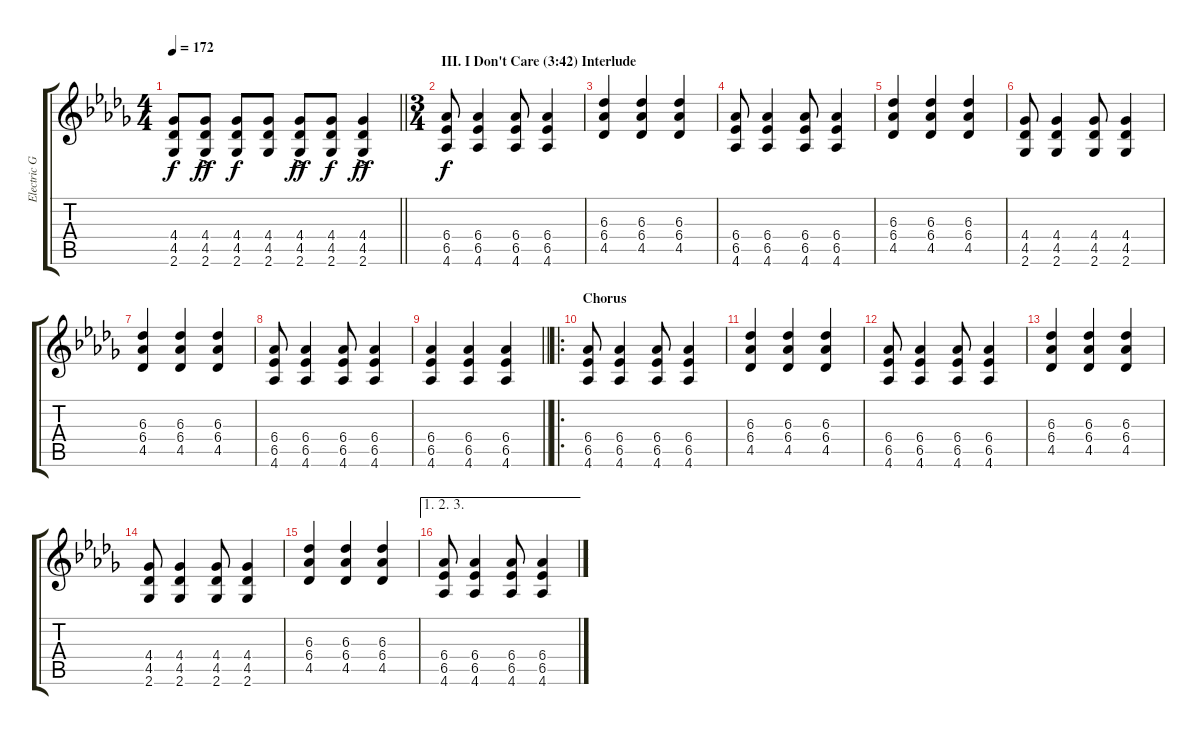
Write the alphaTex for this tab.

\track ("Electric Guitar 1" "Electric G") {instrument overdrivenguitar}
\staff {score tabs}
\tuning (E4 B3 G3 D3 A2 E2) {hide}
\ts (4 4)
\tempo 172
\clef g2
\barLineRight lightlight
\ks db
(4.4 4.5 2.6).8{dy f} (4.4{ac} 4.5 2.6).8{dy ff} (4.4 4.5 2.6).8{dy f} (4.4 4.5 2.6).8 (4.4{ac} 4.5 2.6).8{dy ff} (4.4 4.5 2.6).8{dy f} (4.4{ac} 4.5 2.6).4{dy ff} |
\ts (3 4)
\section ("" "III. I Don't Care (3:42) Interlude")
(6.4 6.5 4.6).8{dy f} (6.4 6.5 4.6).4 (6.4 6.5 4.6).8 (6.4 6.5 4.6).4 |
(6.3 6.4 4.5).4 (6.3 6.4 4.5).4 (6.3 6.4 4.5).4 |
(6.4 6.5 4.6).8 (6.4 6.5 4.6).4 (6.4 6.5 4.6).8 (6.4 6.5 4.6).4 |
(6.3 6.4 4.5).4 (6.3 6.4 4.5).4 (6.3 6.4 4.5).4 |
(4.4 4.5 2.6).8 (4.4 4.5 2.6).4 (4.4 4.5 2.6).8 (4.4 4.5 2.6).4 |
(6.3 6.4 4.5).4 (6.3 6.4 4.5).4 (6.3 6.4 4.5).4 |
(6.4 6.5 4.6).8 (6.4 6.5 4.6).4 (6.4 6.5 4.6).8 (6.4 6.5 4.6).4 |
\barLineRight lightlight
(6.4 6.5 4.6).4 (6.4 6.5 4.6).4 (6.4 6.5 4.6).4 |
\ro
\section ("" "Chorus")
(6.4 6.5 4.6).8 (6.4 6.5 4.6).4 (6.4 6.5 4.6).8 (6.4 6.5 4.6).4 |
(6.3 6.4 4.5).4 (6.3 6.4 4.5).4 (6.3 6.4 4.5).4 |
(6.4 6.5 4.6).8 (6.4 6.5 4.6).4 (6.4 6.5 4.6).8 (6.4 6.5 4.6).4 |
(6.3 6.4 4.5).4 (6.3 6.4 4.5).4 (6.3 6.4 4.5).4 |
(4.4 4.5 2.6).8 (4.4 4.5 2.6).4 (4.4 4.5 2.6).8 (4.4 4.5 2.6).4 |
(6.3 6.4 4.5).4 (6.3 6.4 4.5).4 (6.3 6.4 4.5).4 |
\ae (1 2 3)
(6.4 6.5 4.6).8 (6.4 6.5 4.6).4 (6.4 6.5 4.6).8 (6.4 6.5 4.6).4
